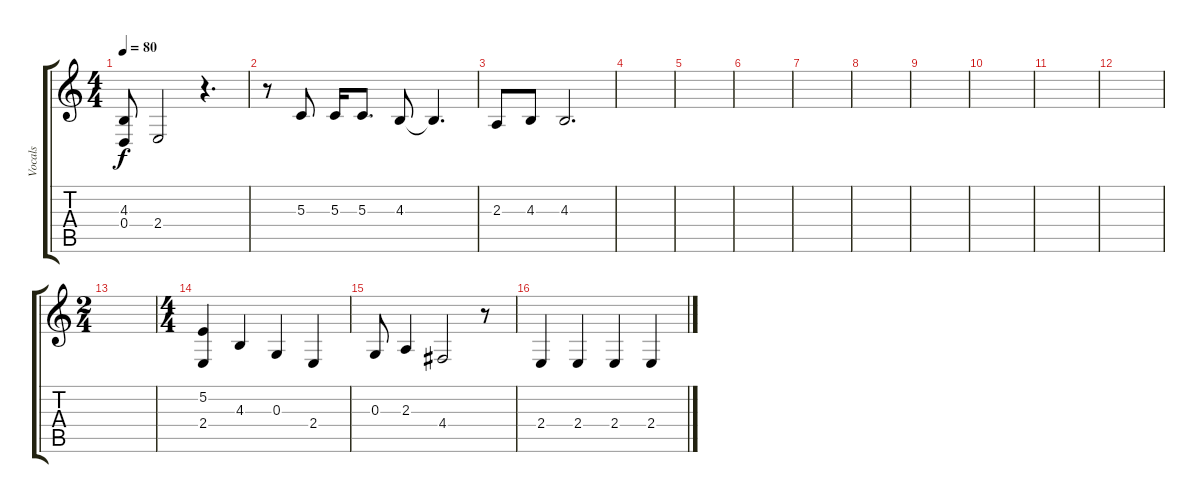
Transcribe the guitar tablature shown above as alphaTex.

\track ("Vocals" "Vocals") {instrument choiraahs}
\staff {score tabs}
\tuning (E4 B3 G3 D3 A2 E2) {hide}
\ts (4 4)
\tempo 80
\clef g2
\ks c
(4.3{t} 0.4).8{dy f} 2.4.2 r.4{d} |
r.8 5.3.8 5.3.16 5.3.8{d} 4.3.8 4.3{t}.4{d} |
2.3.8 4.3.8 4.3.2{d} |
|
|
|
|
|
|
|
|
|
\ts (2 4)
|
\ts (4 4)
(5.2 2.4).4 4.3.4 0.3.4 2.4.4 |
0.3.8 2.3.4 4.4.2 r.8 |
2.4.4 2.4.4 2.4.4 2.4.4
